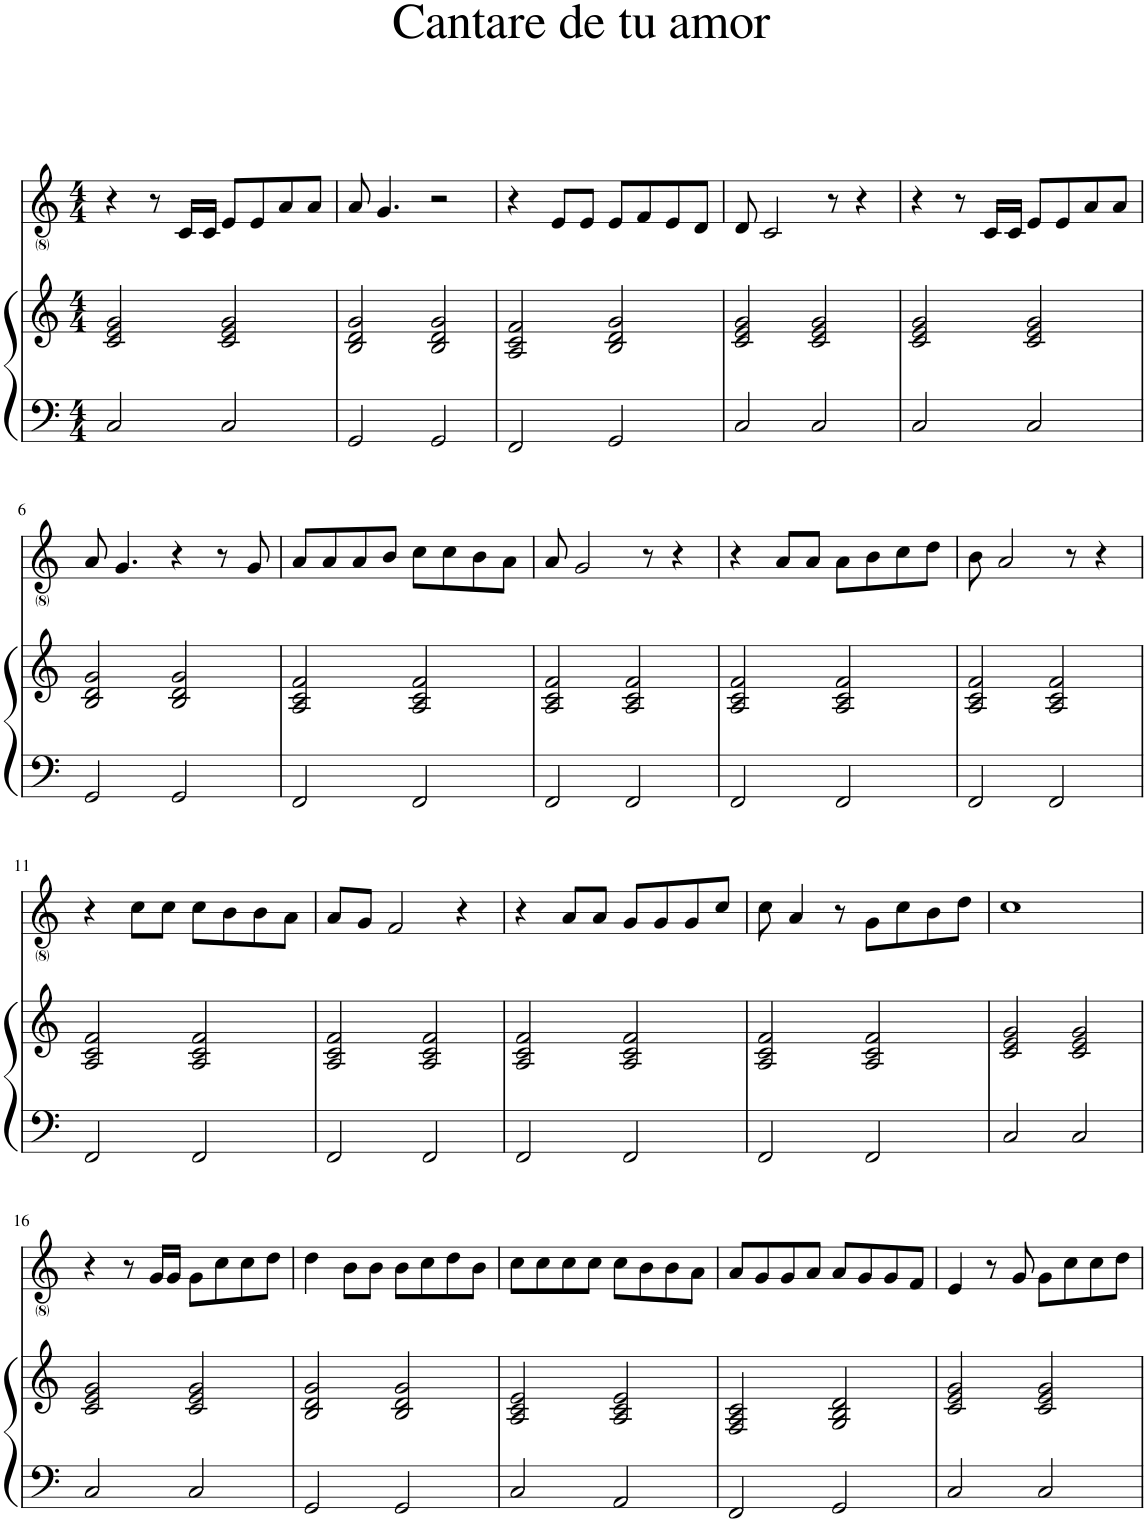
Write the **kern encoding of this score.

**kern	**kern	**kern
*part2	*part2	*part1
*staff3	*staff2	*staff1
*I"Piano	*	*I"Voice
*I'Pno	*	*
*clefF4	*clefG2	*clefG2
*k[]	*k[]	*k[]
*M4/4	*M4/4	*M4/4
=1	=1	=1
2C/	2c/ 2e/ 2g/	4r
.	.	8r
.	.	16c/LL
.	.	16c/JJ
2C/	2c/ 2e/ 2g/	8e/L
.	.	8e/
.	.	8a/
.	.	8a/J
=2	=2	=2
2GG/	2B/ 2d/ 2g/	8a/
.	.	4.g/
2GG/	2B/ 2d/ 2g/	2r
=3	=3	=3
2FF/	2A/ 2c/ 2f/	4r
.	.	8e/L
.	.	8e/J
2GG/	2B/ 2d/ 2g/	8e/L
.	.	8f/
.	.	8e/
.	.	8d/J
=4	=4	=4
2C/	2c/ 2e/ 2g/	8d/
.	.	2c/
2C/	2c/ 2e/ 2g/	.
.	.	8r
.	.	4r
=5	=5	=5
2C/	2c/ 2e/ 2g/	4r
.	.	8r
.	.	16c/LL
.	.	16c/JJ
2C/	2c/ 2e/ 2g/	8e/L
.	.	8e/
.	.	8a/
.	.	8a/J
!!LO:LB:g=z
=6	=6	=6
2GG/	2B/ 2d/ 2g/	8a/
.	.	4.g/
2GG/	2B/ 2d/ 2g/	4r
.	.	8r
.	.	8g/
=7	=7	=7
2FF/	2A/ 2c/ 2f/	8a/L
.	.	8a/
.	.	8a/
.	.	8b/J
2FF/	2A/ 2c/ 2f/	8cc\L
.	.	8cc\
.	.	8b\
.	.	8a\J
=8	=8	=8
2FF/	2A/ 2c/ 2f/	8a/
.	.	2g/
2FF/	2A/ 2c/ 2f/	.
.	.	8r
.	.	4r
=9	=9	=9
2FF/	2A/ 2c/ 2f/	4r
.	.	8a/L
.	.	8a/J
2FF/	2A/ 2c/ 2f/	8a\L
.	.	8b\
.	.	8cc\
.	.	8dd\J
=10	=10	=10
2FF/	2A/ 2c/ 2f/	8b\
.	.	2a/
2FF/	2A/ 2c/ 2f/	.
.	.	8r
.	.	4r
!!LO:LB:g=z
=11	=11	=11
2FF/	2A/ 2c/ 2f/	4r
.	.	8cc\L
.	.	8cc\J
2FF/	2A/ 2c/ 2f/	8cc\L
.	.	8b\
.	.	8b\
.	.	8a\J
=12	=12	=12
2FF/	2A/ 2c/ 2f/	8a/L
.	.	8g/J
.	.	2f/
2FF/	2A/ 2c/ 2f/	.
.	.	4r
=13	=13	=13
2FF/	2A/ 2c/ 2f/	4r
.	.	8a/L
.	.	8a/J
2FF/	2A/ 2c/ 2f/	8g/L
.	.	8g/
.	.	8g/
.	.	8cc/J
=14	=14	=14
2FF/	2A/ 2c/ 2f/	8cc\
.	.	4a/
.	.	8r
2FF/	2A/ 2c/ 2f/	8g\L
.	.	8cc\
.	.	8b\
.	.	8dd\J
=15	=15	=15
2C/	2c/ 2e/ 2g/	1cc
2C/	2c/ 2e/ 2g/	.
!!LO:LB:g=z
=16	=16	=16
2C/	2c/ 2e/ 2g/	4r
.	.	8r
.	.	16g/LL
.	.	16g/JJ
2C/	2c/ 2e/ 2g/	8g\L
.	.	8cc\
.	.	8cc\
.	.	8dd\J
=17	=17	=17
2GG/	2B/ 2d/ 2g/	4dd\
.	.	8b\L
.	.	8b\J
2GG/	2B/ 2d/ 2g/	8b\L
.	.	8cc\
.	.	8dd\
.	.	8b\J
=18	=18	=18
2C/	2A/ 2c/ 2e/	8cc\L
.	.	8cc\
.	.	8cc\
.	.	8cc\J
2AA/	2A/ 2c/ 2e/	8cc\L
.	.	8b\
.	.	8b\
.	.	8a\J
=19	=19	=19
2FF/	2F/ 2A/ 2c/	8a/L
.	.	8g/
.	.	8g/
.	.	8a/J
2GG/	2G/ 2B/ 2d/	8a/L
.	.	8g/
.	.	8g/
.	.	8f/J
=20	=20	=20
2C/	2c/ 2e/ 2g/	4e/
.	.	8r
.	.	8g/
2C/	2c/ 2e/ 2g/	8g\L
.	.	8cc\
.	.	8cc\
.	.	8dd\J
=	=	=
*-	*-	*-
